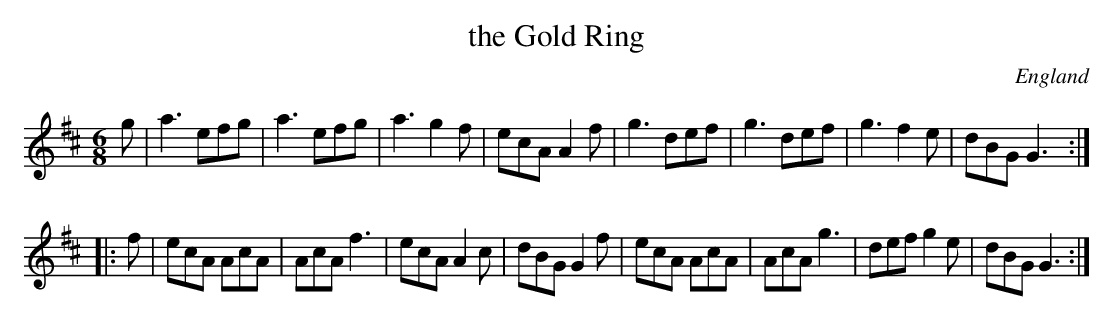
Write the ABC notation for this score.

X:1
T:the Gold Ring
O:England
M:6/8
K:D
g|a3 efg|a3 efg|a3 g2f|ecA A2f|\
g3 def|g3 def|g3 f2e|dBG G3:|
|:f|ecA AcA|AcA f3|ecA A2c|dBG G2f|\
ecA AcA|AcAg3|def g2e|dBG G3:|
